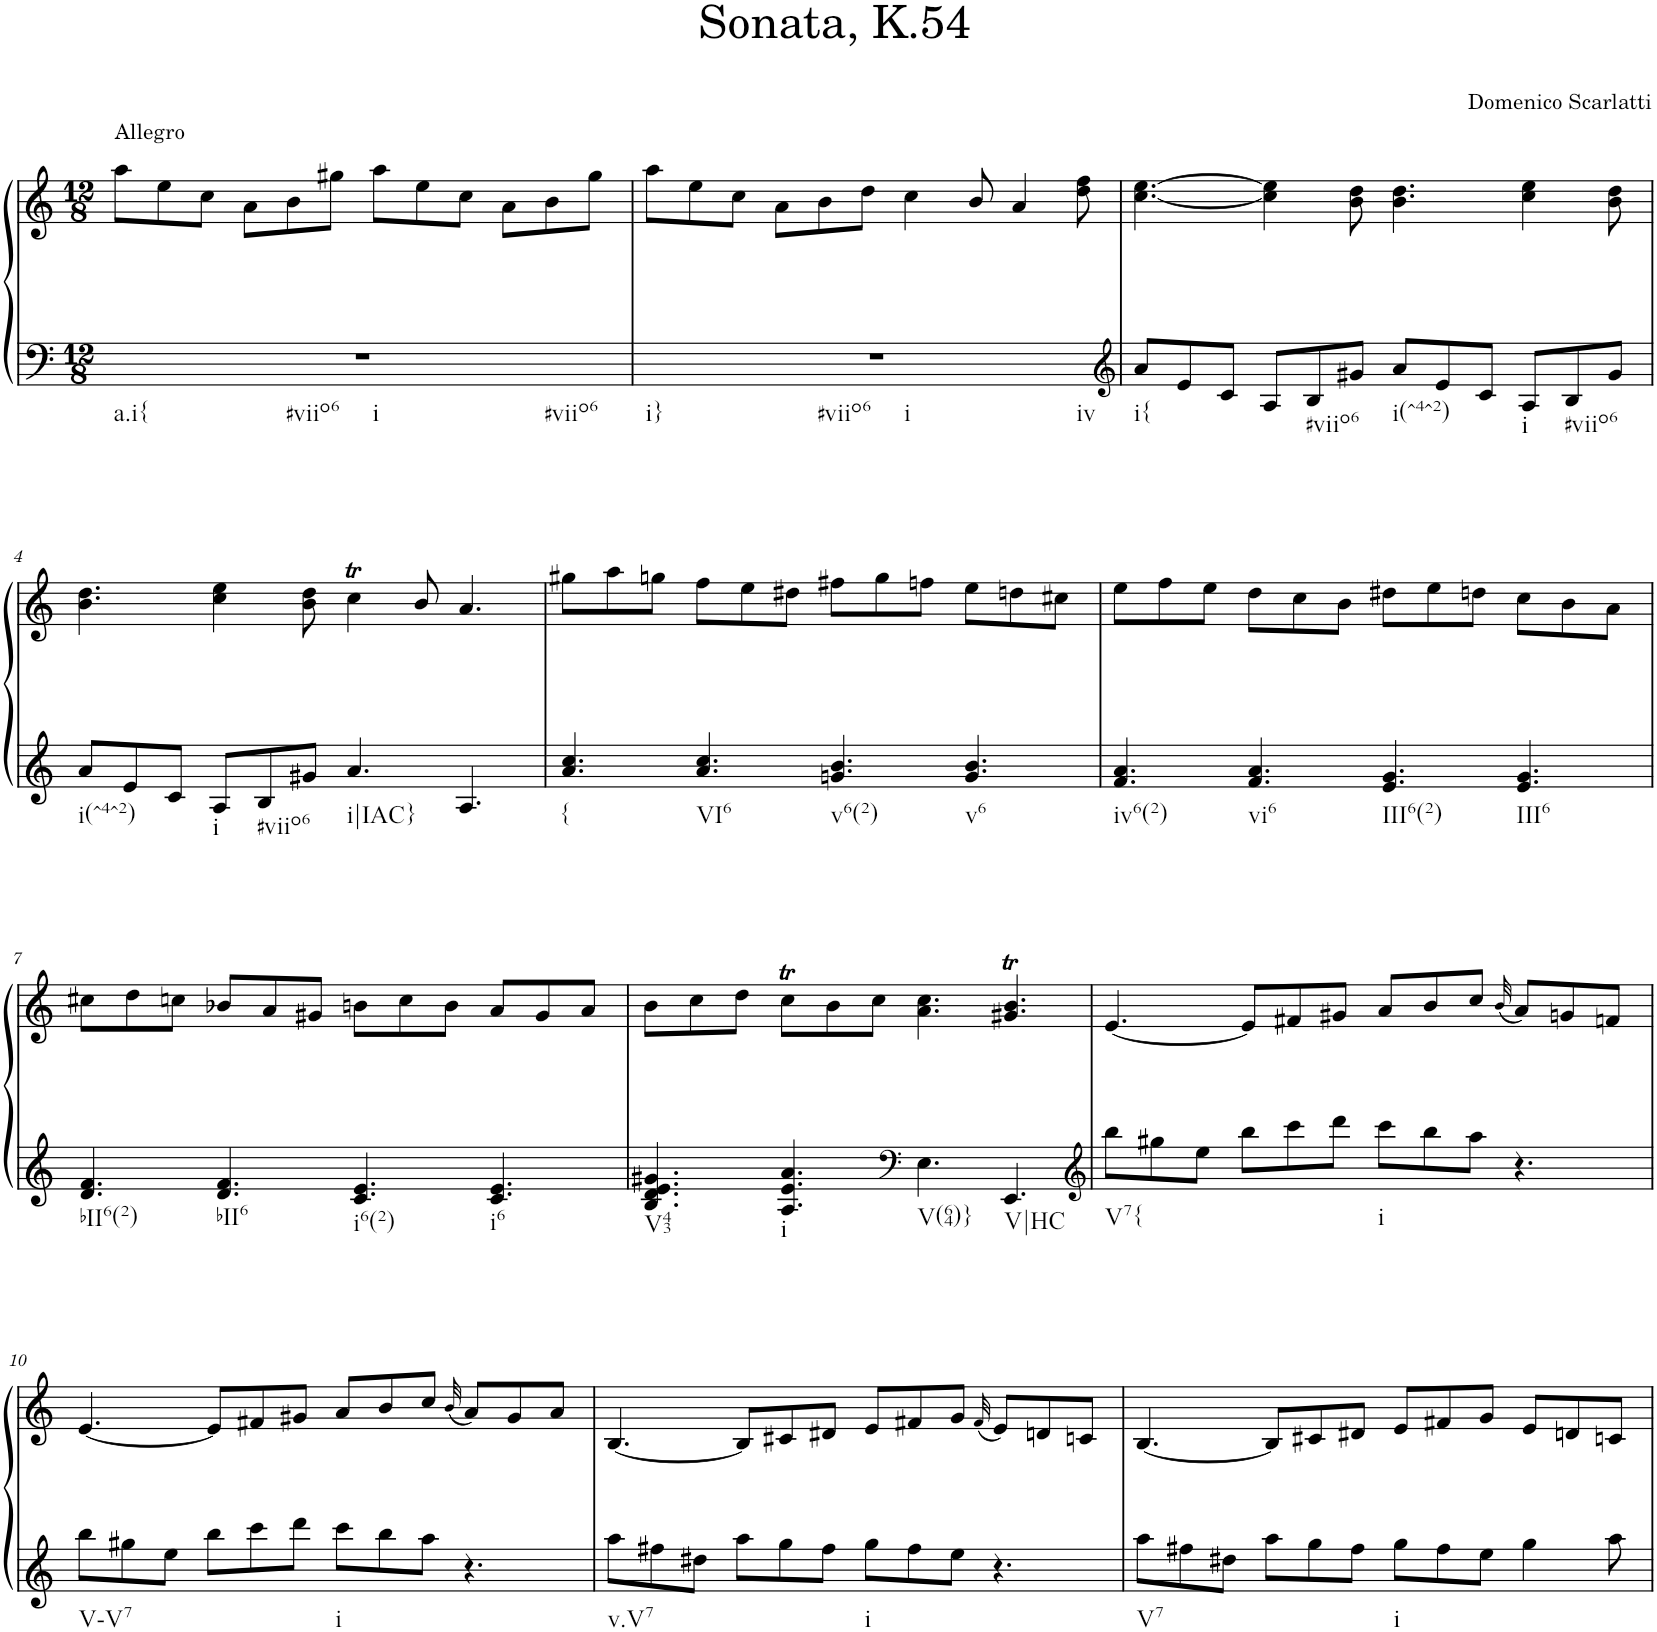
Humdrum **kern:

**kern	**kern
*part1	*part1
*staff2	*staff1
*I"Piano	*
*I'Pno.	*
*clefF4	*clefG2
*k[]	*k[]
*M12/8	*M12/8
=1	=1
!	!LO:TX:a:t=Allegro
!LO:TX:b:t=a.i{	!
!LO:TX:b:t=#viio6	!
!LO:TX:b:t=i	!
!LO:TX:b:t=#viio6	!
1.r	8aa\L
.	8ee\
.	8cc\J
.	8a\L
.	8b\
.	8gg#X\J
.	8aa\L
.	8ee\
.	8cc\J
.	8a\L
.	8b\
.	8gg#\J
=2	=2
!LO:TX:b:t=i}	!
!LO:TX:b:t=#viio6	!
!LO:TX:b:t=i	!
!LO:TX:b:t=iv	!
1.r	8aa\L
.	8ee\
.	8cc\J
.	8a\L
.	8b\
.	8dd\J
.	4cc\
.	8b/
.	4a/
.	8dd\ 8ff\
=3	=3
*clefG2	*
!LO:TX:b:t=i{	!
8a/L	[4.cc\ [4.ee\
8e/	.
8c/J	.
8A/L	4cc\] 4ee\]
!LO:TX:b:t=#viio6	!
8B/	.
8g#X/J	8b\ 8dd\
!LO:TX:b:t=i(^4^2)	!
8a/L	4.b\ 4.dd\
8e/	.
8c/J	.
!LO:TX:b:t=i	!
8A/L	4cc\ 4ee\
!LO:TX:b:t=#viio6	!
8B/	.
8g#/J	8b\ 8dd\
!!LO:LB:g=z
=4	=4
!LO:TX:b:t=i(^4^2)	!
8a/L	4.b\ 4.dd\
8e/	.
8c/J	.
!LO:TX:b:t=i	!
8A/L	4cc\ 4ee\
!LO:TX:b:t=#viio6	!
8B/	.
8g#X/J	8b\ 8dd\
!LO:TX:b:t=i|IAC}	!
4.a/	4ccT\
.	8b/
4.A/	4.a/
=5	=5
!LO:TX:b:t={	!
4.a/ 4.cc/	8gg#X\L
.	8aa\
.	8ggn\J
!LO:TX:b:t=VI6	!
4.a/ 4.cc/	8ff\L
.	8ee\
.	8dd#X\J
!LO:TX:b:t=v6(2)	!
4.gn/ 4.b/	8ff#X\L
.	8gg\
.	8ffn\J
!LO:TX:b:t=v6	!
4.g/ 4.b/	8ee\L
.	8ddn\
.	8cc#X\J
=6	=6
!LO:TX:b:t=iv6(2)	!
4.f/ 4.a/	8ee\L
.	8ff\
.	8ee\J
!LO:TX:b:t=vi6	!
4.f/ 4.a/	8dd\L
.	8cc\
.	8b\J
!LO:TX:b:t=III6(2)	!
4.e/ 4.g/	8dd#X\L
.	8ee\
.	8ddn\J
!LO:TX:b:t=III6	!
4.e/ 4.g/	8cc\L
.	8b\
.	8a\J
!!LO:LB:g=z
=7	=7
!LO:TX:b:t=bII6(2)	!
4.d/ 4.f/	8cc#X\L
.	8dd\
.	8ccn\J
!LO:TX:b:t=bII6	!
4.d/ 4.f/	8b-X/L
.	8a/
.	8g#X/J
!LO:TX:b:t=i6(2)	!
4.c/ 4.e/	8bn\L
.	8cc\
.	8b\J
!LO:TX:b:t=i6	!
4.c/ 4.e/	8a/L
.	8g#/
.	8a/J
=8	=8
!LO:TX:b:t=V43	!
4.B/ 4.d/ 4.e/ 4.g#X/	8b\L
.	8cc\
.	8dd\J
!LO:TX:b:t=i	!
4.A/ 4.e/ 4.a/	8ccT\L
.	8b\
.	8cc\J
*clefF4	*
!LO:TX:b:t=V(64)}	!
4.E\	4.a\ 4.cc\
!LO:TX:b:t=V|HC	!
4.EE/	4.g#X/T 4.b/T
=9	=9
*clefG2	*
!LO:TX:b:t=V7{	!
8bb\L	[4.e/
8gg#X\	.
8ee\J	.
8bb\L	8e/L]
8ccc\	8f#X/
8ddd\J	8g#X/J
!LO:TX:b:t=i	!
8ccc\L	8a/L
8bb\	8b/
8aa\J	8cc/J
.	(32qb/
4.r	8a/L)
.	8gn/
.	8fn/J
!!LO:LB:g=z
=10	=10
!LO:TX:b:t=V-V7	!
8bb\L	[4.e/
8gg#X\	.
8ee\J	.
8bb\L	8e/L]
8ccc\	8f#X/
8ddd\J	8g#X/J
!LO:TX:b:t=i	!
8ccc\L	8a/L
8bb\	8b/
8aa\J	8cc/J
.	(32qb/
4.r	8a/L)
.	8g#/
.	8a/J
=11	=11
!LO:TX:b:t=v.V7	!
8aa\L	[4.B/
8ff#X\	.
8dd#X\J	.
8aa\L	8B/L]
8gg\	8c#X/
8ff#\J	8d#X/J
!LO:TX:b:t=i	!
8gg\L	8e/L
8ff#\	8f#X/
8ee\J	8g/J
.	(32qf#/
4.r	8e/L)
.	8dn/
.	8cn/J
=12	=12
!LO:TX:b:t=V7	!
8aa\L	[4.B/
8ff#X\	.
8dd#X\J	.
8aa\L	8B/L]
8gg\	8c#X/
8ff#\J	8d#X/J
!LO:TX:b:t=i	!
8gg\L	8e/L
8ff#\	8f#X/
8ee\J	8g/J
4gg\	8e/L
.	8dn/
8aa\	8cn/J
=	=
*-	*-
